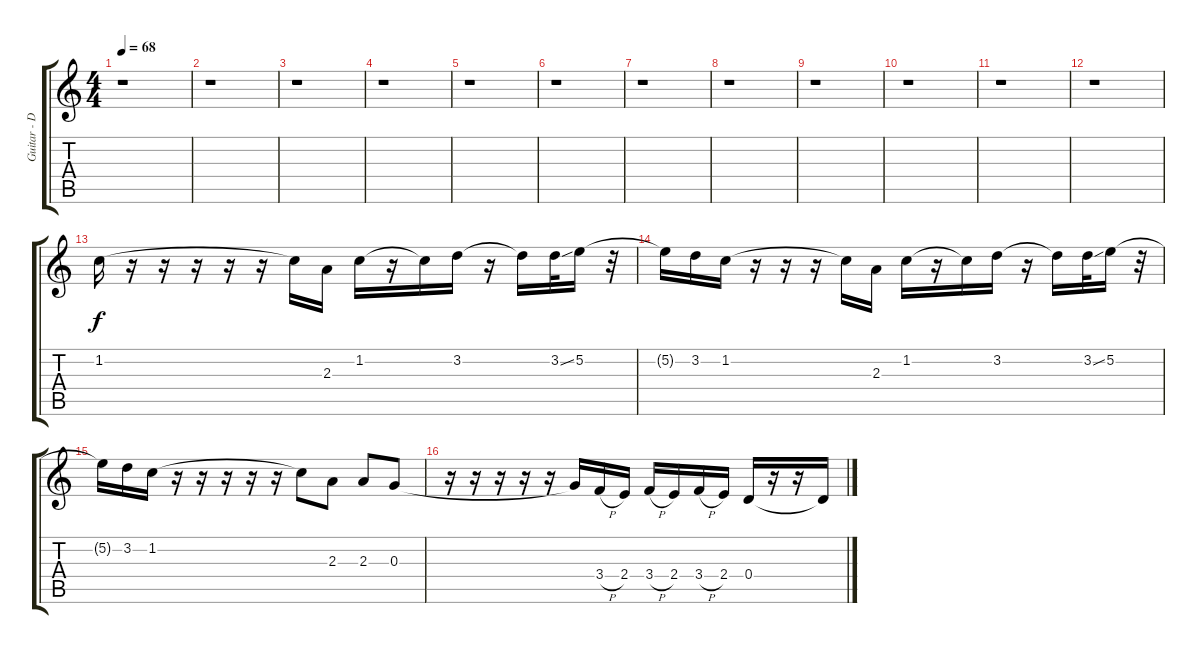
\track ("Guitar - Distortion (Solo)" "Guitar - D") {instrument distortionguitar}
\staff {score tabs}
\tuning (E4 B3 G3 D3 A2 E2) {hide}
\ts (4 4)
\tempo 68
\clef g2
\ks c
r.1{dy f} |
r.1 |
r.1 |
r.1 |
r.1 |
r.1 |
r.1 |
r.1 |
r.1 |
r.1 |
r.1 |
r.1 |
1.2.16 r.16 r.16 r.16 r.16 r.16 1.2{t}.16 2.3.16 1.2.16 r.16 1.2{t}.16 3.2.16 r.16 3.2{t}.16 3.2{ss}.32 5.2.16 r.32 |
5.2{t}.16 3.2.16 1.2.16 r.16 r.16 r.16 1.2{t}.16 2.3.16 1.2.16 r.16 1.2{t}.16 3.2.16 r.16 3.2{t}.16 3.2{ss}.32 5.2.16 r.32 |
5.2{t}.16 3.2.16 1.2.16 r.16 r.16 r.16 r.16 r.16 1.2{t}.8 2.3.8 2.3.8 0.3.8 |
r.16 r.16 r.16 r.16 r.16 0.3{t}.16 3.4{h}.16 2.4.16 3.4{h}.16 2.4.16 3.4{h}.16 2.4.16 0.4.16 r.16 r.16 0.4{t}.16
